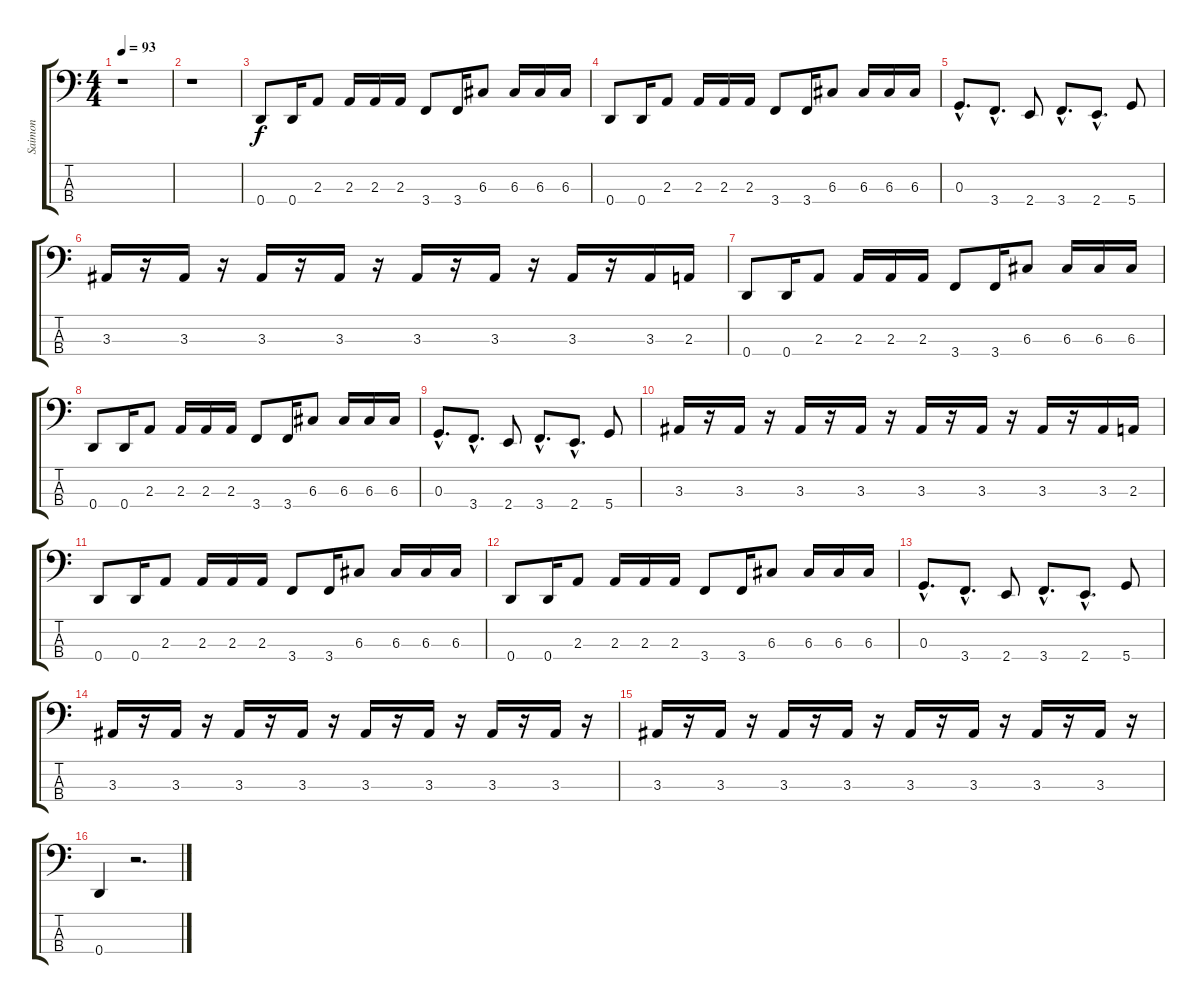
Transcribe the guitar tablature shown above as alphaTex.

\track ("Saimon" "Saimon") {instrument electricbassfinger}
\staff {score tabs}
\tuning (F2 C2 G1 D1) {hide}
\ts (4 4)
\tempo 93
\clef f4
\ks c
r.1{dy f} |
r.1 |
0.4.8 0.4.16 2.3.8 2.3.16 2.3.16 2.3.16 3.4.8 3.4.16 6.3.8 6.3.16 6.3.16 6.3.16 |
0.4.8 0.4.16 2.3.8 2.3.16 2.3.16 2.3.16 3.4.8 3.4.16 6.3.8 6.3.16 6.3.16 6.3.16 |
0.3{hac}.8{d} 3.4{hac}.8{d} 2.4.8 3.4{hac}.8{d} 2.4{hac}.8{d} 5.4.8 |
3.3.16 r.16 3.3.16 r.16 3.3.16 r.16 3.3.16 r.16 3.3.16 r.16 3.3.16 r.16 3.3.16 r.16 3.3.16 2.3.16 |
0.4.8 0.4.16 2.3.8 2.3.16 2.3.16 2.3.16 3.4.8 3.4.16 6.3.8 6.3.16 6.3.16 6.3.16 |
0.4.8 0.4.16 2.3.8 2.3.16 2.3.16 2.3.16 3.4.8 3.4.16 6.3.8 6.3.16 6.3.16 6.3.16 |
0.3{hac}.8{d} 3.4{hac}.8{d} 2.4.8 3.4{hac}.8{d} 2.4{hac}.8{d} 5.4.8 |
3.3.16 r.16 3.3.16 r.16 3.3.16 r.16 3.3.16 r.16 3.3.16 r.16 3.3.16 r.16 3.3.16 r.16 3.3.16 2.3.16 |
0.4.8 0.4.16 2.3.8 2.3.16 2.3.16 2.3.16 3.4.8 3.4.16 6.3.8 6.3.16 6.3.16 6.3.16 |
0.4.8 0.4.16 2.3.8 2.3.16 2.3.16 2.3.16 3.4.8 3.4.16 6.3.8 6.3.16 6.3.16 6.3.16 |
0.3{hac}.8{d} 3.4{hac}.8{d} 2.4.8 3.4{hac}.8{d} 2.4{hac}.8{d} 5.4.8 |
3.3.16 r.16 3.3.16 r.16 3.3.16 r.16 3.3.16 r.16 3.3.16 r.16 3.3.16 r.16 3.3.16 r.16 3.3.16 r.16 |
3.3.16 r.16 3.3.16 r.16 3.3.16 r.16 3.3.16 r.16 3.3.16 r.16 3.3.16 r.16 3.3.16 r.16 3.3.16 r.16 |
0.4.4 r.2{d}
